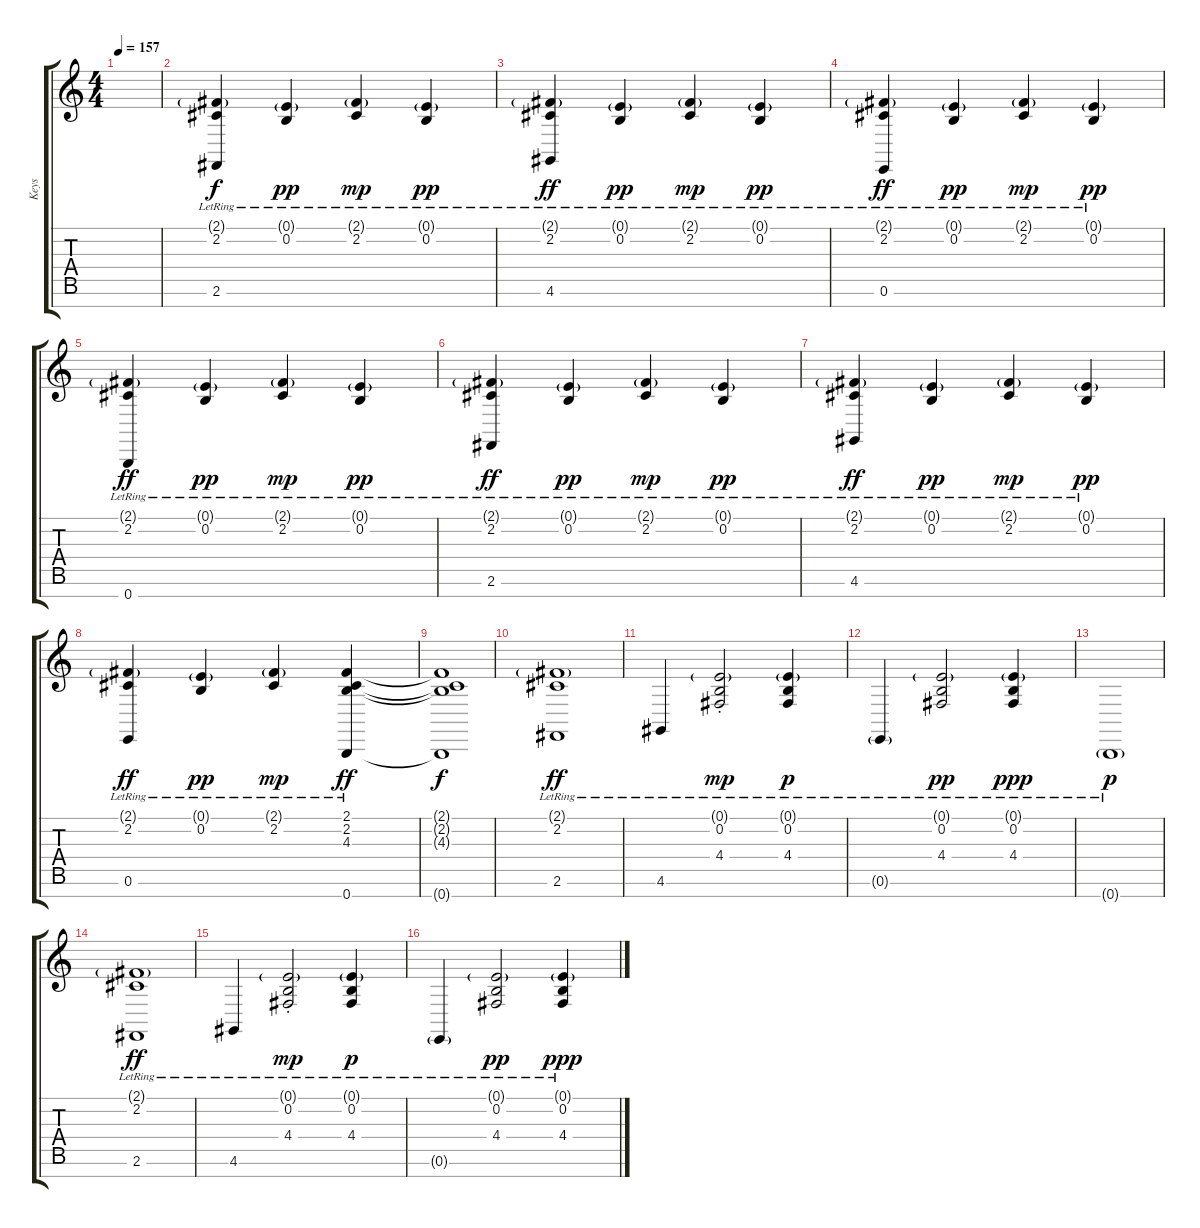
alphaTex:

\track ("Keys" "Keys") {instrument acousticgrandpiano}
\staff {score tabs}
\tuning (E4 B3 G3 D3 A2 E2 B1) {hide}
\ts (4 4)
\tempo 157
\clef g2
\ks c
|
(2.1{g lr} 2.2{lr} 2.6{lr}).4 (0.1{g lr} 0.2{lr}).4{dy pp} (2.1{g lr} 2.2{lr}).4{dy mp} (0.1{g lr} 0.2{lr}).4{dy pp} |
(2.1{g lr} 2.2{lr} 4.6{lr}).4{dy ff} (0.1{g lr} 0.2{lr}).4{dy pp} (2.1{g lr} 2.2{lr}).4{dy mp} (0.1{g lr} 0.2{lr}).4{dy pp} |
(2.1{g lr} 2.2{lr} 0.6{lr}).4{dy ff} (0.1{g lr} 0.2{lr}).4{dy pp} (2.1{g lr} 2.2{lr}).4{dy mp} (0.1{g lr} 0.2{lr}).4{dy pp} |
(2.1{g lr} 2.2{lr} 0.7{lr}).4{dy ff} (0.1{g lr} 0.2{lr}).4{dy pp} (2.1{g lr} 2.2{lr}).4{dy mp} (0.1{g lr} 0.2{lr}).4{dy pp} |
(2.1{g lr} 2.2{lr} 2.6{lr}).4{dy ff} (0.1{g lr} 0.2{lr}).4{dy pp} (2.1{g lr} 2.2{lr}).4{dy mp} (0.1{g lr} 0.2{lr}).4{dy pp} |
(2.1{g lr} 2.2{lr} 4.6{lr}).4{dy ff} (0.1{g lr} 0.2{lr}).4{dy pp} (2.1{g lr} 2.2{lr}).4{dy mp} (0.1{g lr} 0.2{lr}).4{dy pp} |
(2.1{g lr} 2.2{lr} 0.6{lr}).4{dy ff} (0.1{g lr} 0.2{lr}).4{dy pp} (2.1{g lr} 2.2{lr}).4{dy mp} (2.1{lr} 2.2{lr} 4.3{lr} 0.7{lr}).4{dy ff} |
(2.1{t} 2.2{t} 4.3{t} 0.7{t}).1{dy f} |
(2.1{g lr} 2.2{lr} 2.6{lr}).1{dy ff} |
4.6{lr}.4 (0.1{g lr} 0.2{st lr} 4.4{st}).2{dy mp} (0.1{g lr} 0.2{lr} 4.4).4{dy p} |
0.6{g lr}.4 (0.1{g lr} 0.2{lr} 4.4).2{dy pp} (0.1{g lr} 0.2{lr} 4.4).4{dy ppp} |
0.7{g lr}.1{dy p} |
(2.1{g lr} 2.2{lr} 2.6{lr}).1{dy ff} |
4.6{lr}.4 (0.1{g lr} 0.2{st lr} 4.4{st}).2{dy mp} (0.1{g lr} 0.2{lr} 4.4).4{dy p} |
0.6{g lr}.4 (0.1{g lr} 0.2{lr} 4.4).2{dy pp} (0.1{g lr} 0.2{lr} 4.4).4{dy ppp}
